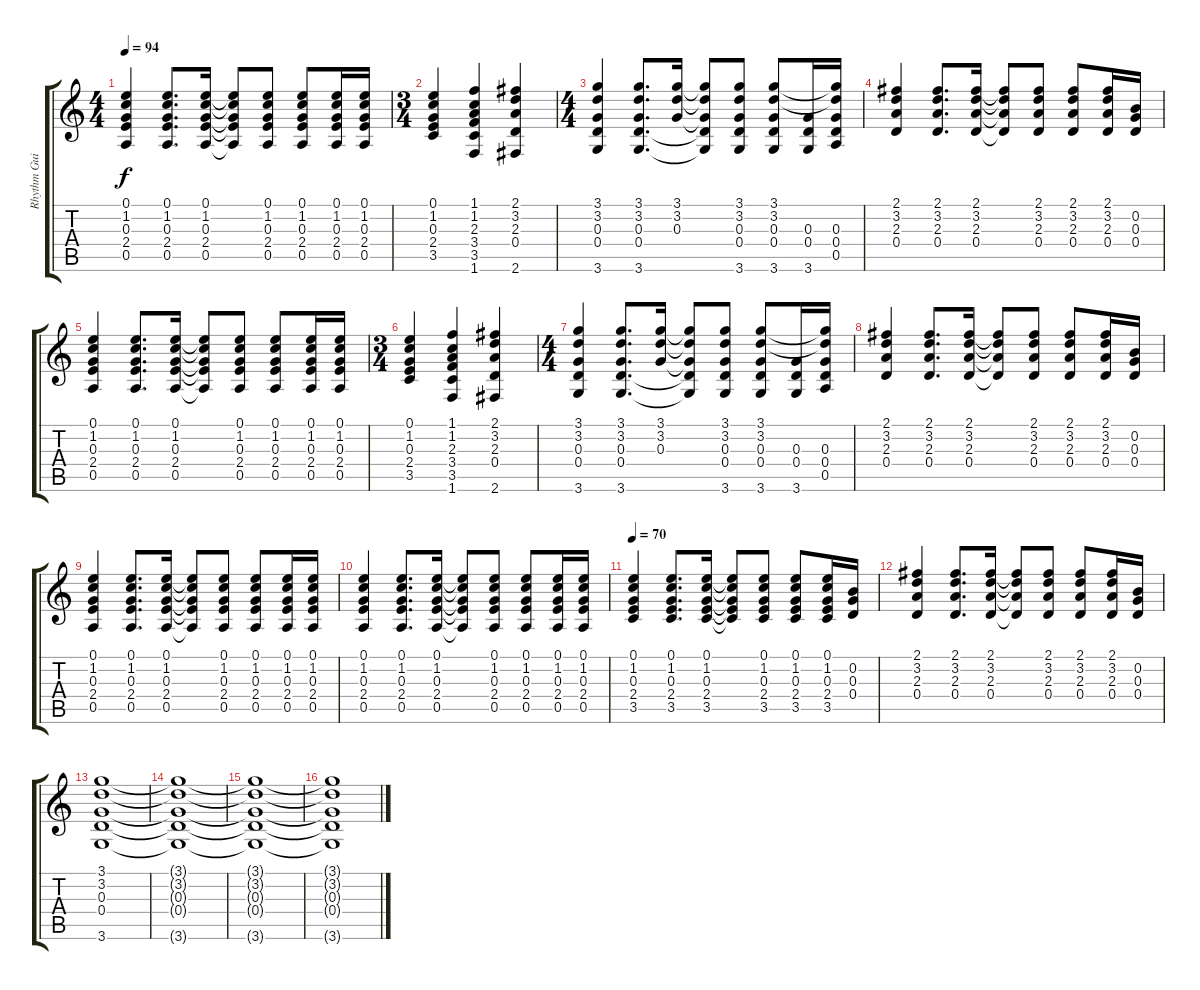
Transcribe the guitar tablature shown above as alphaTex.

\track ("Rhythm Guitar" "Rhythm Gui") {instrument distortionguitar}
\staff {score tabs}
\tuning (E4 B3 G3 D3 A2 E2) {hide}
\ts (4 4)
\tempo 94
\clef g2
\ks c
(0.1 1.2 0.3 2.4 0.5).4{dy f} (0.1 1.2 0.3 2.4 0.5).8{d} (0.1 1.2 0.3 2.4 0.5).16 (0.1{t} 1.2{t} 0.3{t} 2.4{t} 0.5{t}).8 (0.1 1.2 0.3 2.4 0.5).8 (0.1 1.2 0.3 2.4 0.5).8 (0.1 1.2 0.3 2.4 0.5).16 (0.1 1.2 0.3 2.4 0.5).16 |
\ts (3 4)
(0.1 1.2 0.3 2.4 3.5).4 (1.1 1.2 2.3 3.4 3.5 1.6).4 (2.1 3.2 2.3 0.4 2.6).4 |
\ts (4 4)
(3.1 3.2 0.3 0.4 3.6).4 (3.1 3.2 0.3 0.4 3.6).8{d} (3.1 3.2 0.3).16 (3.1{t} 3.2{t} 0.3{t} 0.4{t} 3.6{t}).8 (3.1 3.2 0.3 0.4 3.6).8 (3.1 3.2 0.3 0.4 3.6).8 (0.3 0.4 3.6).16 (3.1{t} 3.2{t} 0.3 0.4 0.5).16 |
(2.1 3.2 2.3 0.4).4 (2.1 3.2 2.3 0.4).8{d} (2.1 3.2 2.3 0.4).16 (2.1{t} 3.2{t} 2.3{t} 0.4{t}).8 (2.1 3.2 2.3 0.4).8 (2.1 3.2 2.3 0.4).8 (2.1 3.2 2.3 0.4).16 (0.2 0.3 0.4).16 |
(0.1 1.2 0.3 2.4 0.5).4 (0.1 1.2 0.3 2.4 0.5).8{d} (0.1 1.2 0.3 2.4 0.5).16 (0.1{t} 1.2{t} 0.3{t} 2.4{t} 0.5{t}).8 (0.1 1.2 0.3 2.4 0.5).8 (0.1 1.2 0.3 2.4 0.5).8 (0.1 1.2 0.3 2.4 0.5).16 (0.1 1.2 0.3 2.4 0.5).16 |
\ts (3 4)
(0.1 1.2 0.3 2.4 3.5).4 (1.1 1.2 2.3 3.4 3.5 1.6).4 (2.1 3.2 2.3 0.4 2.6).4 |
\ts (4 4)
(3.1 3.2 0.3 0.4 3.6).4 (3.1 3.2 0.3 0.4 3.6).8{d} (3.1 3.2 0.3).16 (3.1{t} 3.2{t} 0.3{t} 0.4{t} 3.6{t}).8 (3.1 3.2 0.3 0.4 3.6).8 (3.1 3.2 0.3 0.4 3.6).8 (0.3 0.4 3.6).16 (3.1{t} 3.2{t} 0.3 0.4 0.5).16 |
(2.1 3.2 2.3 0.4).4 (2.1 3.2 2.3 0.4).8{d} (2.1 3.2 2.3 0.4).16 (2.1{t} 3.2{t} 2.3{t} 0.4{t}).8 (2.1 3.2 2.3 0.4).8 (2.1 3.2 2.3 0.4).8 (2.1 3.2 2.3 0.4).16 (0.2 0.3 0.4).16 |
(0.1 1.2 0.3 2.4 0.5).4 (0.1 1.2 0.3 2.4 0.5).8{d} (0.1 1.2 0.3 2.4 0.5).16 (0.1{t} 1.2{t} 0.3{t} 2.4{t} 0.5{t}).8 (0.1 1.2 0.3 2.4 0.5).8 (0.1 1.2 0.3 2.4 0.5).8 (0.1 1.2 0.3 2.4 0.5).16 (0.1 1.2 0.3 2.4 0.5).16 |
(0.1 1.2 0.3 2.4 0.5).4 (0.1 1.2 0.3 2.4 0.5).8{d} (0.1 1.2 0.3 2.4 0.5).16 (0.1{t} 1.2{t} 0.3{t} 2.4{t} 0.5{t}).8 (0.1 1.2 0.3 2.4 0.5).8 (0.1 1.2 0.3 2.4 0.5).8 (0.1 1.2 0.3 2.4 0.5).16 (0.1 1.2 0.3 2.4 0.5).16 |
\tempo 70
(0.1 1.2 0.3 2.4 3.5).4 (0.1 1.2 0.3 2.4 3.5).8{d} (0.1 1.2 0.3 2.4 3.5).16 (0.1{t} 1.2{t} 0.3{t} 2.4{t} 3.5{t}).8 (0.1 1.2 0.3 2.4 3.5).8 (0.1 1.2 0.3 2.4 3.5).8 (0.1 1.2 0.3 2.4 3.5).16 (0.2 0.3 0.4).16 |
(2.1 3.2 2.3 0.4).4 (2.1 3.2 2.3 0.4).8{d} (2.1 3.2 2.3 0.4).16 (2.1{t} 3.2{t} 2.3{t} 0.4{t}).8 (2.1 3.2 2.3 0.4).8 (2.1 3.2 2.3 0.4).8 (2.1 3.2 2.3 0.4).16 (0.2 0.3 0.4).16 |
(3.1 3.2 0.3 0.4 3.6).1{volume 0} |
(3.1{t} 3.2{t} 0.3{t} 0.4{t} 3.6{t}).1 |
(3.1{t} 3.2{t} 0.3{t} 0.4{t} 3.6{t}).1 |
(3.1{t} 3.2{t} 0.3{t} 0.4{t} 3.6{t}).1
